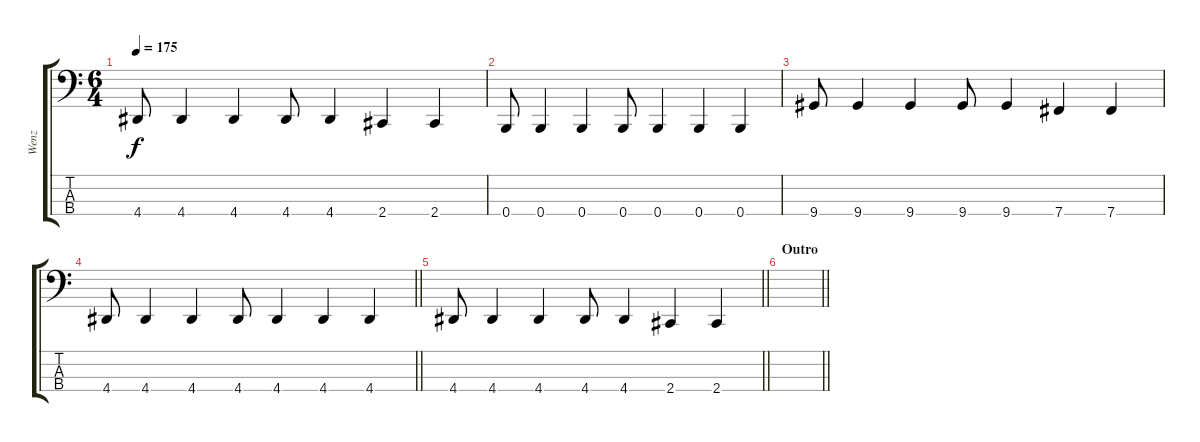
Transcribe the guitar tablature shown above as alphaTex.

\track ("Wenz" "Wenz") {instrument electricbasspick}
\staff {score tabs}
\tuning (E2 B1 Gb1 B0) {hide}
\ts (6 4)
\tempo 175
\clef f4
\ks c
4.4.8{dy f} 4.4.4 4.4.4 4.4.8 4.4.4 2.4.4 2.4.4 |
0.4.8 0.4.4 0.4.4 0.4.8 0.4.4 0.4.4 0.4.4 |
9.4.8 9.4.4 9.4.4 9.4.8 9.4.4 7.4.4 7.4.4 |
\barLineRight lightlight
4.4.8 4.4.4 4.4.4 4.4.8 4.4.4 4.4.4 4.4.4 |
\barLineRight lightlight
4.4.8 4.4.4 4.4.4 4.4.8 4.4.4 2.4.4 2.4.4 |
\section ("" "Outro")
\barLineRight lightlight
